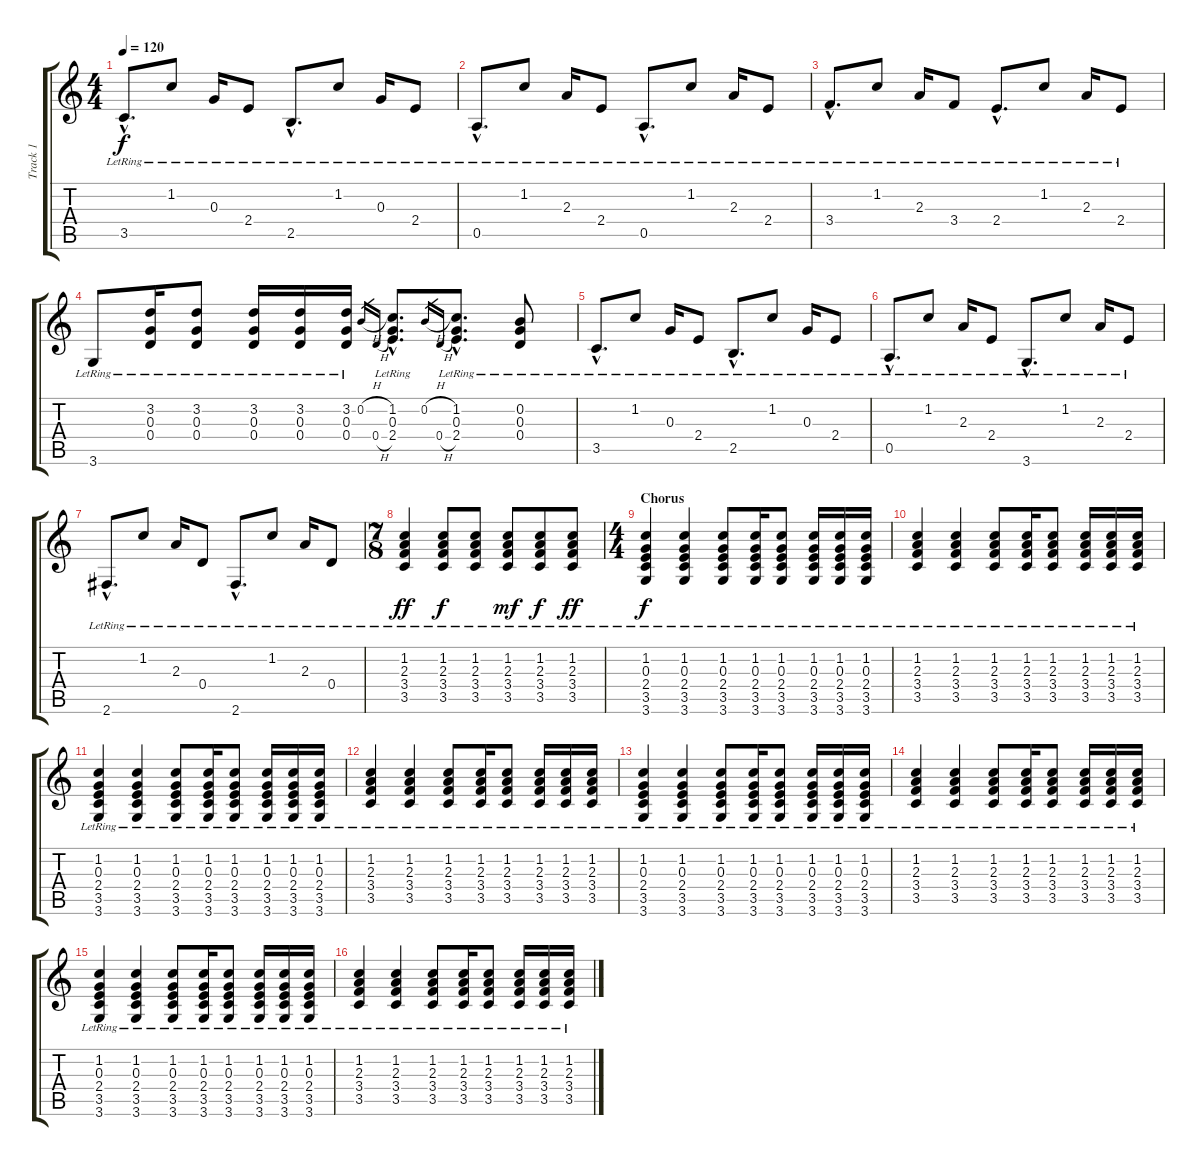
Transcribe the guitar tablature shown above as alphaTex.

\track ("Track 1" "Track 1") {instrument acousticguitarnylon}
\staff {score tabs}
\tuning (E4 B3 G3 D3 A2 E2) {hide}
\ts (4 4)
\tempo 120
\clef g2
\ks c
3.5{hac lr}.8{d dy f} 1.2{lr}.8 0.3{lr}.16 2.4{lr}.8 2.5{hac lr}.8{d} 1.2{lr}.8 0.3{lr}.16 2.4{lr}.8 |
0.5{hac lr}.8{d} 1.2{lr}.8 2.3{lr}.16 2.4{lr}.8 0.5{hac lr}.8{d} 1.2{lr}.8 2.3{lr}.16 2.4{lr}.8 |
3.4{hac lr}.8{d} 1.2{lr}.8 2.3{lr}.16 3.4{lr}.8 2.4{hac lr}.8{d} 1.2{lr}.8 2.3{lr}.16 2.4{lr}.8 |
3.6{lr}.8 (3.2{lr} 0.3{lr} 0.4{lr}).16 (3.2{lr} 0.3{lr} 0.4{lr}).8 (3.2{lr} 0.3{lr} 0.4{lr}).16 (3.2{lr} 0.3{lr} 0.4{lr}).16 (3.2{lr} 0.3{lr} 0.4{lr}).16 0.2{h}.16{gr} 0.4{h}.16{gr} (1.2{hac lr} 0.3{hac lr} 2.4{hac lr}).8{d} 0.2{h}.16{gr} 0.4{h}.16{gr} (1.2{hac lr} 0.3{hac lr} 2.4{hac lr}).8{d} (0.2{lr} 0.3{lr} 0.4{lr}).8 |
3.5{hac lr}.8{d} 1.2{lr}.8 0.3{lr}.16 2.4{lr}.8 2.5{hac lr}.8{d} 1.2{lr}.8 0.3{lr}.16 2.4{lr}.8 |
0.5{hac lr}.8{d} 1.2{lr}.8 2.3{lr}.16 2.4{lr}.8 3.6{hac lr}.8{d} 1.2{lr}.8 2.3{lr}.16 2.4{lr}.8 |
2.6{hac lr}.8{d} 1.2{lr}.8 2.3{lr}.16 0.4{lr}.8 2.6{hac lr}.8{d} 1.2{lr}.8 2.3{lr}.16 0.4{lr}.8 |
\ts (7 8)
(1.2{lr} 2.3{lr} 3.4{lr} 3.5{lr}).4{dy ff} (1.2{lr} 2.3{lr} 3.4{lr} 3.5{lr}).8{dy f} (1.2{lr} 2.3{lr} 3.4{lr} 3.5{lr}).8 (1.2{lr} 2.3{lr} 3.4{lr} 3.5{lr}).8{dy mf} (1.2{lr} 2.3{lr} 3.4{lr} 3.5{lr}).8{dy f} (1.2{lr} 2.3{lr} 3.4{lr} 3.5{lr}).8{dy ff} |
\ts (4 4)
\section ("" "Chorus")
(1.2{lr} 0.3{lr} 2.4{lr} 3.5{lr} 3.6{lr}).4{dy f} (1.2{lr} 0.3{lr} 2.4{lr} 3.5{lr} 3.6{lr}).4 (1.2{lr} 0.3{lr} 2.4{lr} 3.5{lr} 3.6{lr}).8 (1.2{lr} 0.3{lr} 2.4{lr} 3.5{lr} 3.6{lr}).16 (1.2{lr} 0.3{lr} 2.4{lr} 3.5{lr} 3.6{lr}).8 (1.2{lr} 0.3{lr} 2.4{lr} 3.5{lr} 3.6{lr}).16 (1.2{lr} 0.3{lr} 2.4{lr} 3.5{lr} 3.6{lr}).16 (1.2{lr} 0.3{lr} 2.4{lr} 3.5{lr} 3.6{lr}).16 |
(1.2{lr} 2.3{lr} 3.4{lr} 3.5{lr}).4 (1.2{lr} 2.3{lr} 3.4{lr} 3.5{lr}).4 (1.2{lr} 2.3{lr} 3.4{lr} 3.5{lr}).8 (1.2{lr} 2.3{lr} 3.4{lr} 3.5{lr}).16 (1.2{lr} 2.3{lr} 3.4{lr} 3.5{lr}).8 (1.2{lr} 2.3{lr} 3.4{lr} 3.5{lr}).16 (1.2{lr} 2.3{lr} 3.4{lr} 3.5{lr}).16 (1.2{lr} 2.3{lr} 3.4{lr} 3.5{lr}).16 |
(1.2{lr} 0.3{lr} 2.4{lr} 3.5{lr} 3.6{lr}).4 (1.2{lr} 0.3{lr} 2.4{lr} 3.5{lr} 3.6{lr}).4 (1.2{lr} 0.3{lr} 2.4{lr} 3.5{lr} 3.6{lr}).8 (1.2{lr} 0.3{lr} 2.4{lr} 3.5{lr} 3.6{lr}).16 (1.2{lr} 0.3{lr} 2.4{lr} 3.5{lr} 3.6{lr}).8 (1.2{lr} 0.3{lr} 2.4{lr} 3.5{lr} 3.6{lr}).16 (1.2{lr} 0.3{lr} 2.4{lr} 3.5{lr} 3.6{lr}).16 (1.2{lr} 0.3{lr} 2.4{lr} 3.5{lr} 3.6{lr}).16 |
(1.2{lr} 2.3{lr} 3.4{lr} 3.5{lr}).4 (1.2{lr} 2.3{lr} 3.4{lr} 3.5{lr}).4 (1.2{lr} 2.3{lr} 3.4{lr} 3.5{lr}).8 (1.2{lr} 2.3{lr} 3.4{lr} 3.5{lr}).16 (1.2{lr} 2.3{lr} 3.4{lr} 3.5{lr}).8 (1.2{lr} 2.3{lr} 3.4{lr} 3.5{lr}).16 (1.2{lr} 2.3{lr} 3.4{lr} 3.5{lr}).16 (1.2{lr} 2.3{lr} 3.4{lr} 3.5{lr}).16 |
(1.2{lr} 0.3{lr} 2.4{lr} 3.5{lr} 3.6{lr}).4 (1.2{lr} 0.3{lr} 2.4{lr} 3.5{lr} 3.6{lr}).4 (1.2{lr} 0.3{lr} 2.4{lr} 3.5{lr} 3.6{lr}).8 (1.2{lr} 0.3{lr} 2.4{lr} 3.5{lr} 3.6{lr}).16 (1.2{lr} 0.3{lr} 2.4{lr} 3.5{lr} 3.6{lr}).8 (1.2{lr} 0.3{lr} 2.4{lr} 3.5{lr} 3.6{lr}).16 (1.2{lr} 0.3{lr} 2.4{lr} 3.5{lr} 3.6{lr}).16 (1.2{lr} 0.3{lr} 2.4{lr} 3.5{lr} 3.6{lr}).16 |
(1.2{lr} 2.3{lr} 3.4{lr} 3.5{lr}).4 (1.2{lr} 2.3{lr} 3.4{lr} 3.5{lr}).4 (1.2{lr} 2.3{lr} 3.4{lr} 3.5{lr}).8 (1.2{lr} 2.3{lr} 3.4{lr} 3.5{lr}).16 (1.2{lr} 2.3{lr} 3.4{lr} 3.5{lr}).8 (1.2{lr} 2.3{lr} 3.4{lr} 3.5{lr}).16 (1.2{lr} 2.3{lr} 3.4{lr} 3.5{lr}).16 (1.2{lr} 2.3{lr} 3.4{lr} 3.5{lr}).16 |
(1.2{lr} 0.3{lr} 2.4{lr} 3.5{lr} 3.6{lr}).4 (1.2{lr} 0.3{lr} 2.4{lr} 3.5{lr} 3.6{lr}).4 (1.2{lr} 0.3{lr} 2.4{lr} 3.5{lr} 3.6{lr}).8 (1.2{lr} 0.3{lr} 2.4{lr} 3.5{lr} 3.6{lr}).16 (1.2{lr} 0.3{lr} 2.4{lr} 3.5{lr} 3.6{lr}).8 (1.2{lr} 0.3{lr} 2.4{lr} 3.5{lr} 3.6{lr}).16 (1.2{lr} 0.3{lr} 2.4{lr} 3.5{lr} 3.6{lr}).16 (1.2{lr} 0.3{lr} 2.4{lr} 3.5{lr} 3.6{lr}).16 |
(1.2{lr} 2.3{lr} 3.4{lr} 3.5{lr}).4 (1.2{lr} 2.3{lr} 3.4{lr} 3.5{lr}).4 (1.2{lr} 2.3{lr} 3.4{lr} 3.5{lr}).8 (1.2{lr} 2.3{lr} 3.4{lr} 3.5{lr}).16 (1.2{lr} 2.3{lr} 3.4{lr} 3.5{lr}).8 (1.2{lr} 2.3{lr} 3.4{lr} 3.5{lr}).16 (1.2{lr} 2.3{lr} 3.4{lr} 3.5{lr}).16 (1.2{lr} 2.3{lr} 3.4{lr} 3.5{lr}).16
